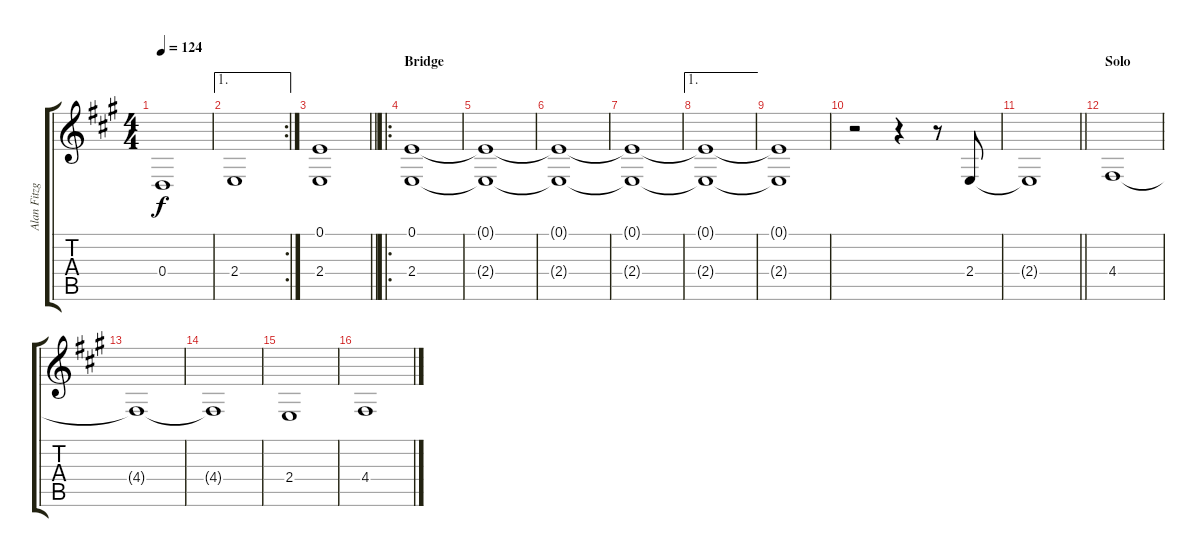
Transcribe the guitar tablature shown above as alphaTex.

\track ("Alan Fitzgerald 1" "Alan Fitzg") {instrument stringensemble1}
\staff {score tabs}
\tuning (E4 B3 G3 D3 A2 E2) {hide}
\ts (4 4)
\tempo 124
\clef g2
\ks a
0.4.1{dy f} |
\ae 1
\rc 2
2.4.1 |
\barLineRight lightlight
(0.1 2.4).1 |
\ro
\section ("" "Bridge")
(0.1 2.4).1 |
(0.1{t} 2.4{t}).1 |
(0.1{t} 2.4{t}).1 |
(0.1{t} 2.4{t}).1 |
\ae 1
(0.1{t} 2.4{t}).1 |
(0.1{t} 2.4{t}).1 |
r.2 r.4 r.8 2.4.8 |
\barLineRight lightlight
2.4{t}.1 |
\section ("" "Solo")
4.4.1 |
4.4{t}.1 |
4.4{t}.1 |
2.4.1 |
4.4.1
